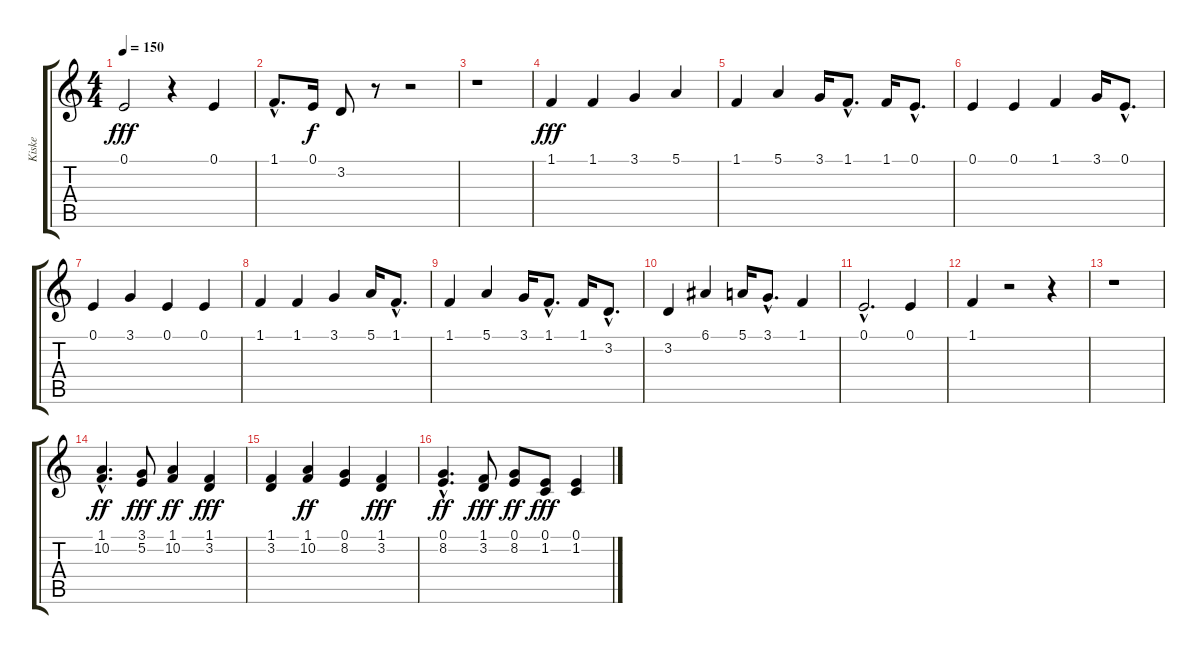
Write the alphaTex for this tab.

\track ("Kiske" "Kiske") {instrument baritonesax}
\staff {score tabs}
\tuning (E4 B3 G3 D3 A2 E2) {hide}
\ts (4 4)
\tempo 150
\clef g2
\ks c
0.1.2{dy fff} r.4 0.1.4 |
1.1{hac}.8{d} 0.1.16{dy f} 3.2.8 r.8 r.2 |
r.1 |
1.1.4{dy fff} 1.1.4 3.1.4 5.1.4 |
1.1.4 5.1.4 3.1.16 1.1{hac}.8{d} 1.1.16 0.1{hac}.8{d} |
0.1.4 0.1.4 1.1.4 3.1.16 0.1{hac}.8{d} |
0.1.4 3.1.4 0.1.4 0.1.4 |
1.1.4 1.1.4 3.1.4 5.1.16 1.1{hac}.8{d} |
1.1.4 5.1.4 3.1.16 1.1{hac}.8{d} 1.1.16 3.2{hac}.8{d} |
3.2.4 6.1.4 5.1.16 3.1{hac}.8{d} 1.1.4 |
0.1{hac}.2{d} 0.1.4 |
1.1.4 r.2 r.4 |
r.1 |
(1.1{hac} 10.2{hac}).4{d dy ff} (3.1 5.2).8{dy fff} (1.1 10.2).4{dy ff} (1.1 3.2).4{dy fff} |
(1.1 3.2).4 (1.1 10.2).4{dy ff} (0.1 8.2).4 (1.1 3.2).4{dy fff} |
(0.1{hac} 8.2{hac}).4{d dy ff} (1.1 3.2).8{dy fff} (0.1 8.2).8{dy ff} (0.1 1.2).8{dy fff} (0.1 1.2).4
